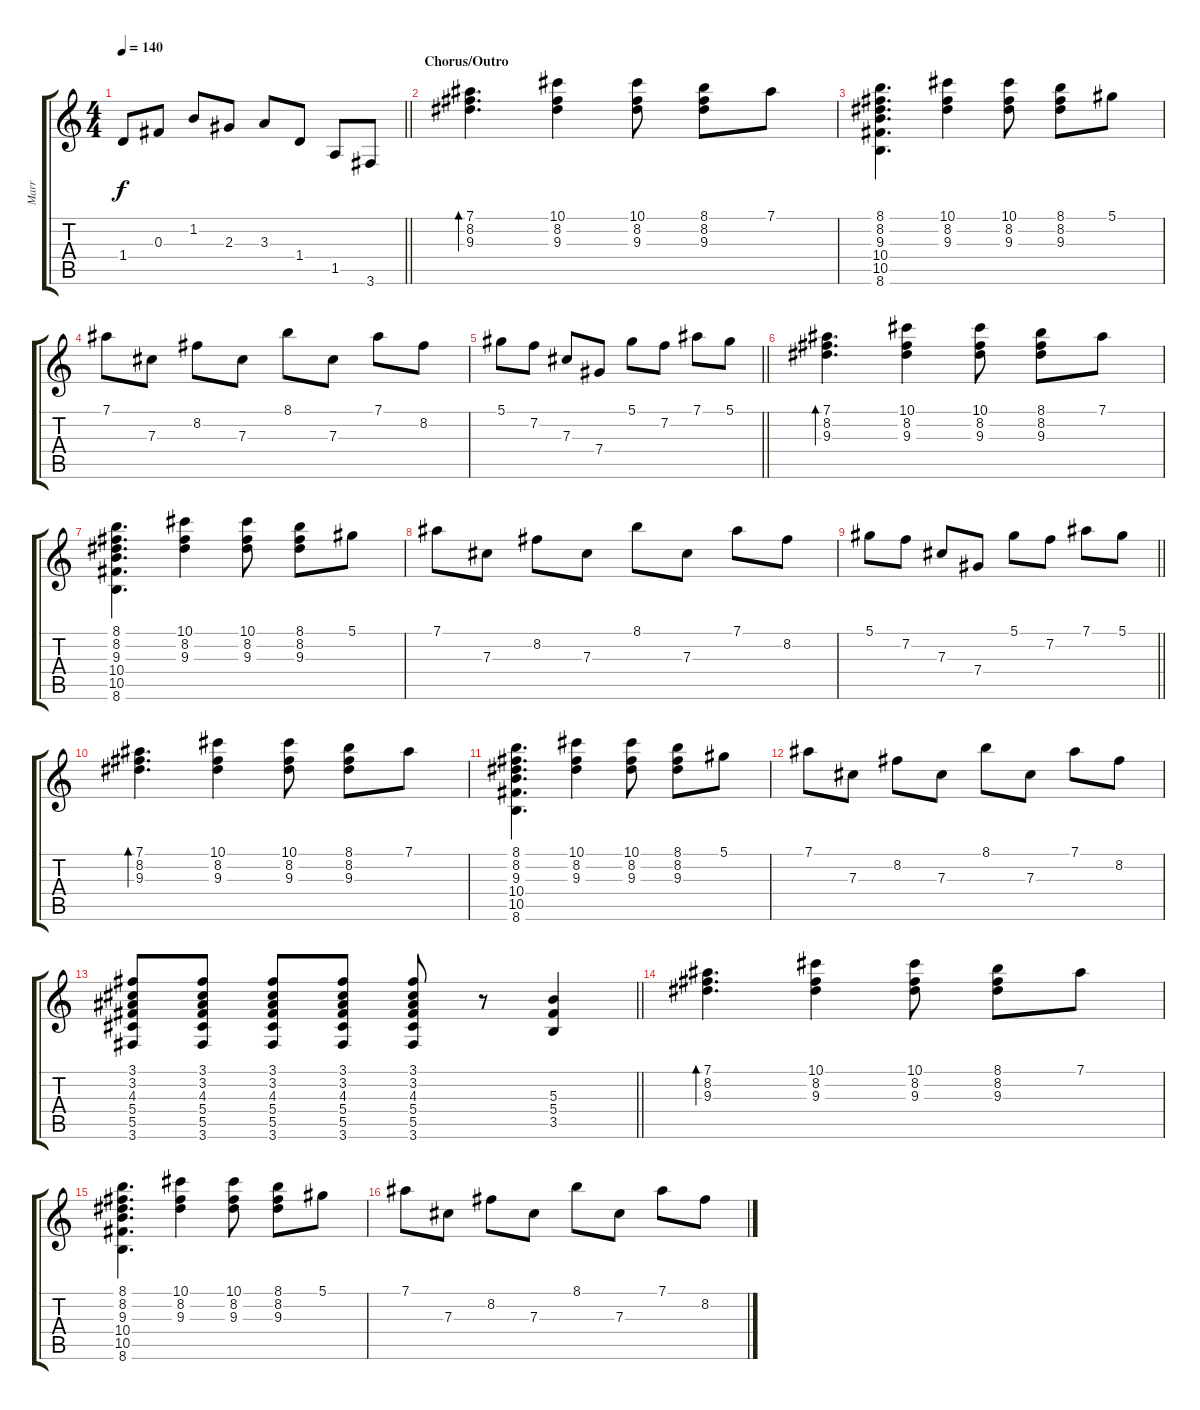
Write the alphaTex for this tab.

\track ("Marr" "Marr") {instrument electricguitarclean}
\staff {score tabs}
\tuning (Eb4 Bb3 Gb3 Db3 Ab2 Eb2) {hide}
\ts (4 4)
\tempo 140
\clef g2
\barLineRight lightlight
\ks c
1.4.8{dy f} 0.3.8 1.2.8 2.3.8 3.3.8 1.4.8 1.5.8 3.6.8 |
\section ("" "Chorus/Outro")
(7.1 8.2 9.3).4{d bd 480} (10.1 8.2 9.3).4 (10.1 8.2 9.3).8 (8.1 8.2 9.3).8 7.1.8 |
(8.1 8.2 9.3 10.4 10.5 8.6).4{d} (10.1 8.2 9.3).4 (10.1 8.2 9.3).8 (8.1 8.2 9.3).8 5.1.8 |
7.1.8 7.3.8 8.2.8 7.3.8 8.1.8 7.3.8 7.1.8 8.2.8 |
\barLineRight lightlight
5.1.8 7.2.8 7.3.8 7.4.8 5.1.8 7.2.8 7.1.8 5.1.8 |
(7.1 8.2 9.3).4{d bd 480} (10.1 8.2 9.3).4 (10.1 8.2 9.3).8 (8.1 8.2 9.3).8 7.1.8 |
(8.1 8.2 9.3 10.4 10.5 8.6).4{d} (10.1 8.2 9.3).4 (10.1 8.2 9.3).8 (8.1 8.2 9.3).8 5.1.8 |
7.1.8 7.3.8 8.2.8 7.3.8 8.1.8 7.3.8 7.1.8 8.2.8 |
\barLineRight lightlight
5.1.8 7.2.8 7.3.8 7.4.8 5.1.8 7.2.8 7.1.8 5.1.8 |
(7.1 8.2 9.3).4{d bd 480} (10.1 8.2 9.3).4 (10.1 8.2 9.3).8 (8.1 8.2 9.3).8 7.1.8 |
(8.1 8.2 9.3 10.4 10.5 8.6).4{d} (10.1 8.2 9.3).4 (10.1 8.2 9.3).8 (8.1 8.2 9.3).8 5.1.8 |
7.1.8 7.3.8 8.2.8 7.3.8 8.1.8 7.3.8 7.1.8 8.2.8 |
\barLineRight lightlight
(3.1 3.2 4.3 5.4 5.5 3.6).8 (3.1 3.2 4.3 5.4 5.5 3.6).8 (3.1 3.2 4.3 5.4 5.5 3.6).8 (3.1 3.2 4.3 5.4 5.5 3.6).8 (3.1 3.2 4.3 5.4 5.5 3.6).8 r.8 (5.3 5.4 3.5).4 |
(7.1 8.2 9.3).4{d bd 480 volume 8} (10.1 8.2 9.3).4 (10.1 8.2 9.3).8 (8.1 8.2 9.3).8 7.1.8 |
(8.1 8.2 9.3 10.4 10.5 8.6).4{d} (10.1 8.2 9.3).4{volume 6} (10.1 8.2 9.3).8 (8.1 8.2 9.3).8 5.1.8 |
7.1.8 7.3.8 8.2.8 7.3.8 8.1.8{volume 5} 7.3.8 7.1.8 8.2.8
